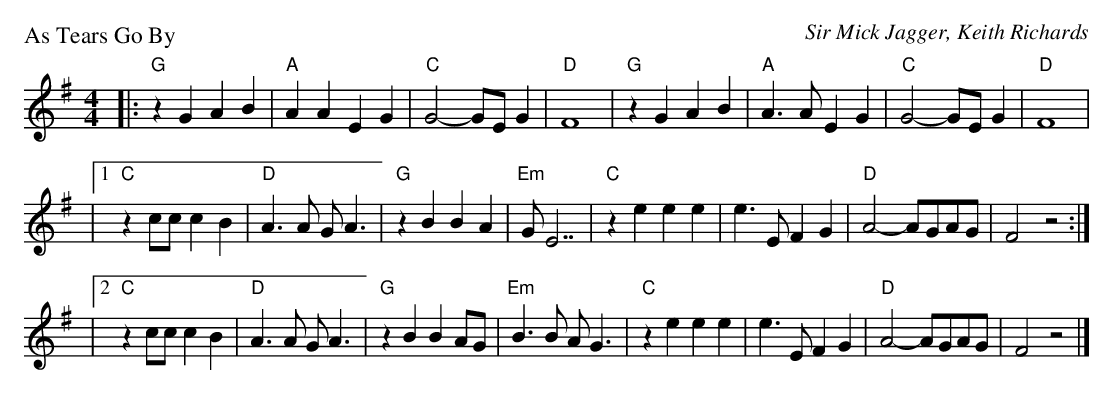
X:1
P: As Tears Go By
C: Sir Mick Jagger, Keith Richards
M: 4/4
L: 1/8
K: G
|: "G"z2G2 A2B2 | "A"A2A2 E2G2 | "C"G4- GEG2 | "D"F8 \
|  "G"z2G2 A2B2 | "A"A3A  E2G2 | "C"G4- GEG2 | "D"F8 |
|1 "C"z2cc c2B2 | "D"A3A GA3 | "G"z2B2 B2A2 | "Em"G E7 \
|  "C"z2e2 e2e2 | e3E F2G2 | "D"A4- AGAG | F4 z4 :|
|2 "C"z2cc c2B2 | "D"A3A GA3 | "G"z2B2 B2AG | "Em"B3B AG3 \
|  "C"z2e2 e2e2 | e3E F2G2 | "D"A4- AGAG | F4 z4 |]
